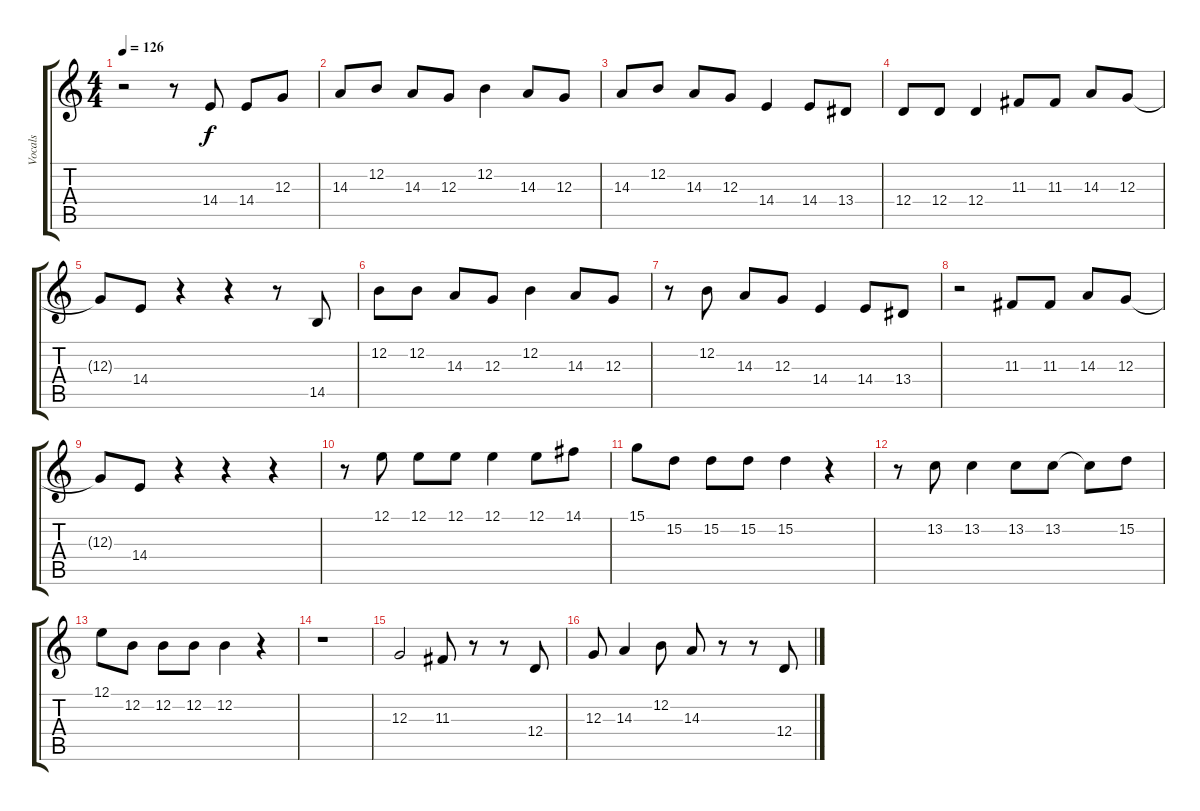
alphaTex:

\track ("Vocals" "Vocals") {instrument clarinet}
\staff {score tabs}
\tuning (E4 B3 G3 D3 A2 E2) {hide}
\ts (4 4)
\tempo 126
\clef g2
\ks c
r.2{dy f balance 8} r.8 14.4.8 14.4.8 12.3.8 |
14.3.8 12.2.8 14.3.8 12.3.8 12.2.4 14.3.8 12.3.8 |
14.3.8 12.2.8 14.3.8 12.3.8 14.4.4 14.4.8 13.4.8 |
12.4.8 12.4.8 12.4.4 11.3.8 11.3.8 14.3.8 12.3.8 |
12.3{t}.8 14.4.8 r.4 r.4 r.8 14.5.8 |
12.2.8 12.2.8 14.3.8 12.3.8 12.2.4 14.3.8 12.3.8 |
r.8 12.2.8 14.3.8 12.3.8 14.4.4 14.4.8 13.4.8 |
r.2 11.3.8 11.3.8 14.3.8 12.3.8 |
12.3{t}.8 14.4.8 r.4 r.4 r.4 |
r.8 12.1.8 12.1.8 12.1.8 12.1.4 12.1.8 14.1.8 |
15.1.8 15.2.8 15.2.8 15.2.8 15.2.4 r.4 |
r.8 13.2.8 13.2.4 13.2.8 13.2.8 13.2{t}.8 15.2.8 |
12.1.8 12.2.8 12.2.8 12.2.8 12.2.4 r.4 |
r.1 |
12.3.2{balance 0} 11.3.8 r.8 r.8 12.4.8 |
12.3.8 14.3.4 12.2.8 14.3.8 r.8 r.8 12.4.8
